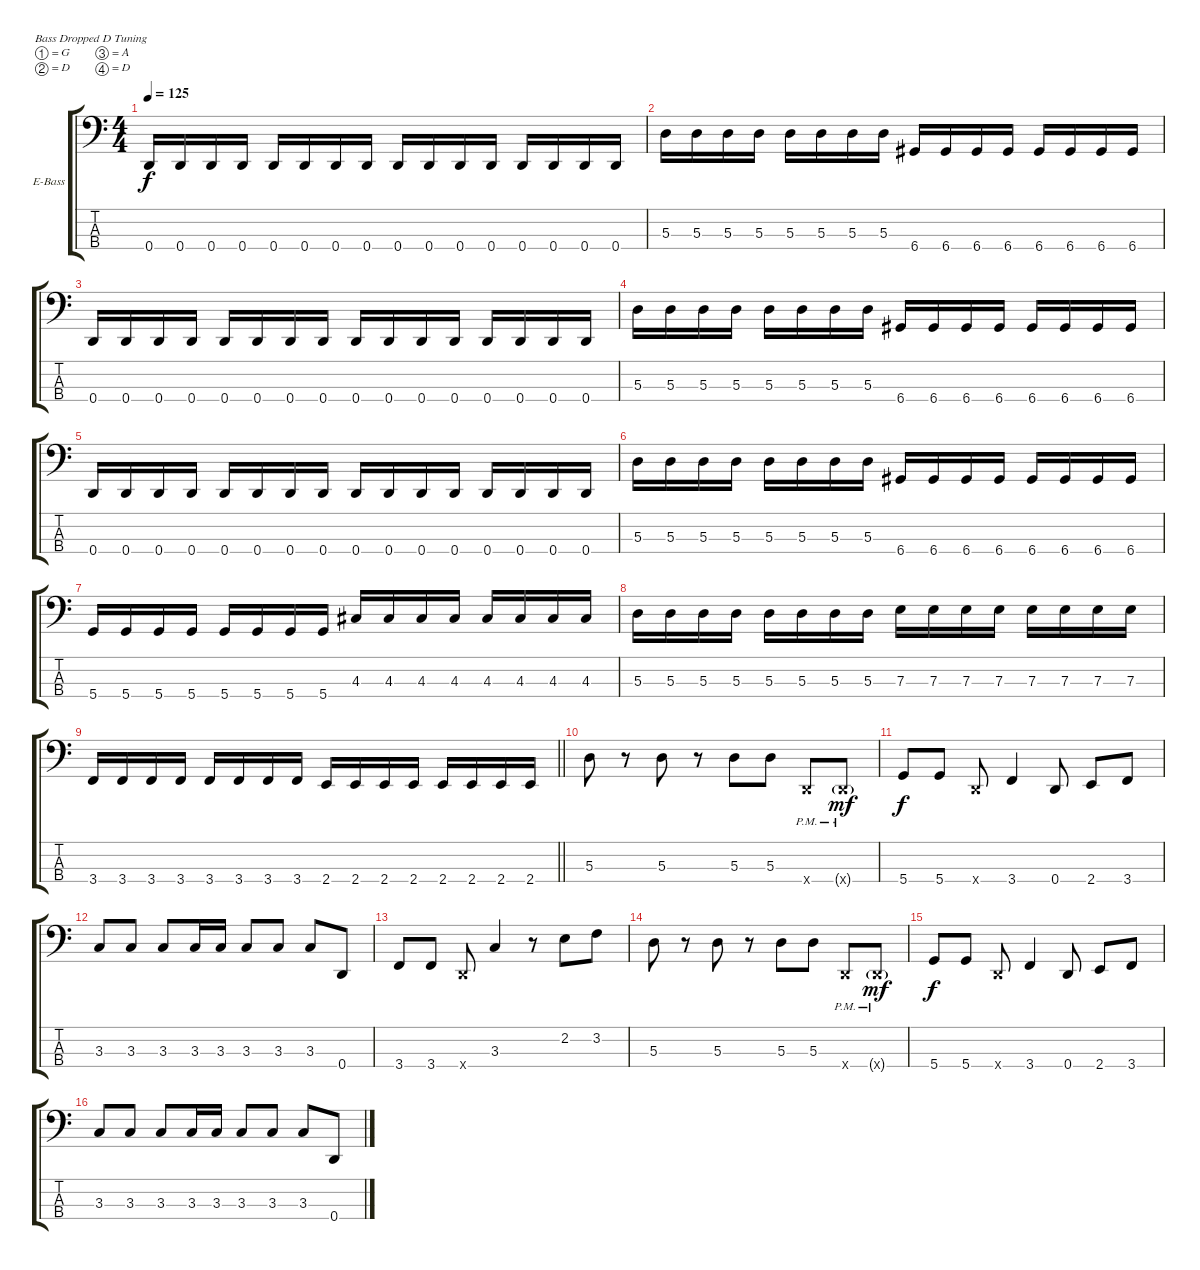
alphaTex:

\bracketExtendMode groupsimilarinstruments
\firstSystemTrackNameOrientation horizontal
\otherSystemsTrackNameOrientation horizontal
\track ("Johnny Christ" "E-Bass") {instrument electricbasspick}
\staff {score tabs}
\tuning (G2 D2 A1 D1)
\ts (4 4)
\tempo 125
\clef f4
\ks c
0.4.16{dy f} 0.4.16 0.4.16 0.4.16 0.4.16 0.4.16 0.4.16 0.4.16 0.4.16 0.4.16 0.4.16 0.4.16 0.4.16 0.4.16 0.4.16 0.4.16 |
5.3.16 5.3.16 5.3.16 5.3.16 5.3.16 5.3.16 5.3.16 5.3.16 6.4.16 6.4.16 6.4.16 6.4.16 6.4.16 6.4.16 6.4.16 6.4.16 |
0.4.16 0.4.16 0.4.16 0.4.16 0.4.16 0.4.16 0.4.16 0.4.16 0.4.16 0.4.16 0.4.16 0.4.16 0.4.16 0.4.16 0.4.16 0.4.16 |
5.3.16 5.3.16 5.3.16 5.3.16 5.3.16 5.3.16 5.3.16 5.3.16 6.4.16 6.4.16 6.4.16 6.4.16 6.4.16 6.4.16 6.4.16 6.4.16 |
0.4.16 0.4.16 0.4.16 0.4.16 0.4.16 0.4.16 0.4.16 0.4.16 0.4.16 0.4.16 0.4.16 0.4.16 0.4.16 0.4.16 0.4.16 0.4.16 |
5.3.16 5.3.16 5.3.16 5.3.16 5.3.16 5.3.16 5.3.16 5.3.16 6.4.16 6.4.16 6.4.16 6.4.16 6.4.16 6.4.16 6.4.16 6.4.16 |
5.4.16 5.4.16 5.4.16 5.4.16 5.4.16 5.4.16 5.4.16 5.4.16 4.3.16 4.3.16 4.3.16 4.3.16 4.3.16 4.3.16 4.3.16 4.3.16 |
5.3.16 5.3.16 5.3.16 5.3.16 5.3.16 5.3.16 5.3.16 5.3.16 7.3.16 7.3.16 7.3.16 7.3.16 7.3.16 7.3.16 7.3.16 7.3.16 |
\barLineRight lightlight
3.4.16 3.4.16 3.4.16 3.4.16 3.4.16 3.4.16 3.4.16 3.4.16 2.4.16 2.4.16 2.4.16 2.4.16 2.4.16 2.4.16 2.4.16 2.4.16 |
5.3.8 r.8 5.3.8 r.8 5.3.8 5.3.8 0.4{pm x}.8 0.4{g pm x}.8{dy mf} |
5.4.8{dy f} 5.4.8 0.4{x}.8 3.4.4 0.4.8 2.4.8 3.4.8 |
3.3.8 3.3.8 3.3.8 3.3.16 3.3.16 3.3.8 3.3.8 3.3.8 0.4.8 |
3.4.8 3.4.8 0.4{x}.8 3.3.4 r.8 2.2.8 3.2.8 |
5.3.8 r.8 5.3.8 r.8 5.3.8 5.3.8 0.4{pm x}.8 0.4{g pm x}.8{dy mf} |
5.4.8{dy f} 5.4.8 0.4{x}.8 3.4.4 0.4.8 2.4.8 3.4.8 |
3.3.8 3.3.8 3.3.8 3.3.16 3.3.16 3.3.8 3.3.8 3.3.8 0.4.8
